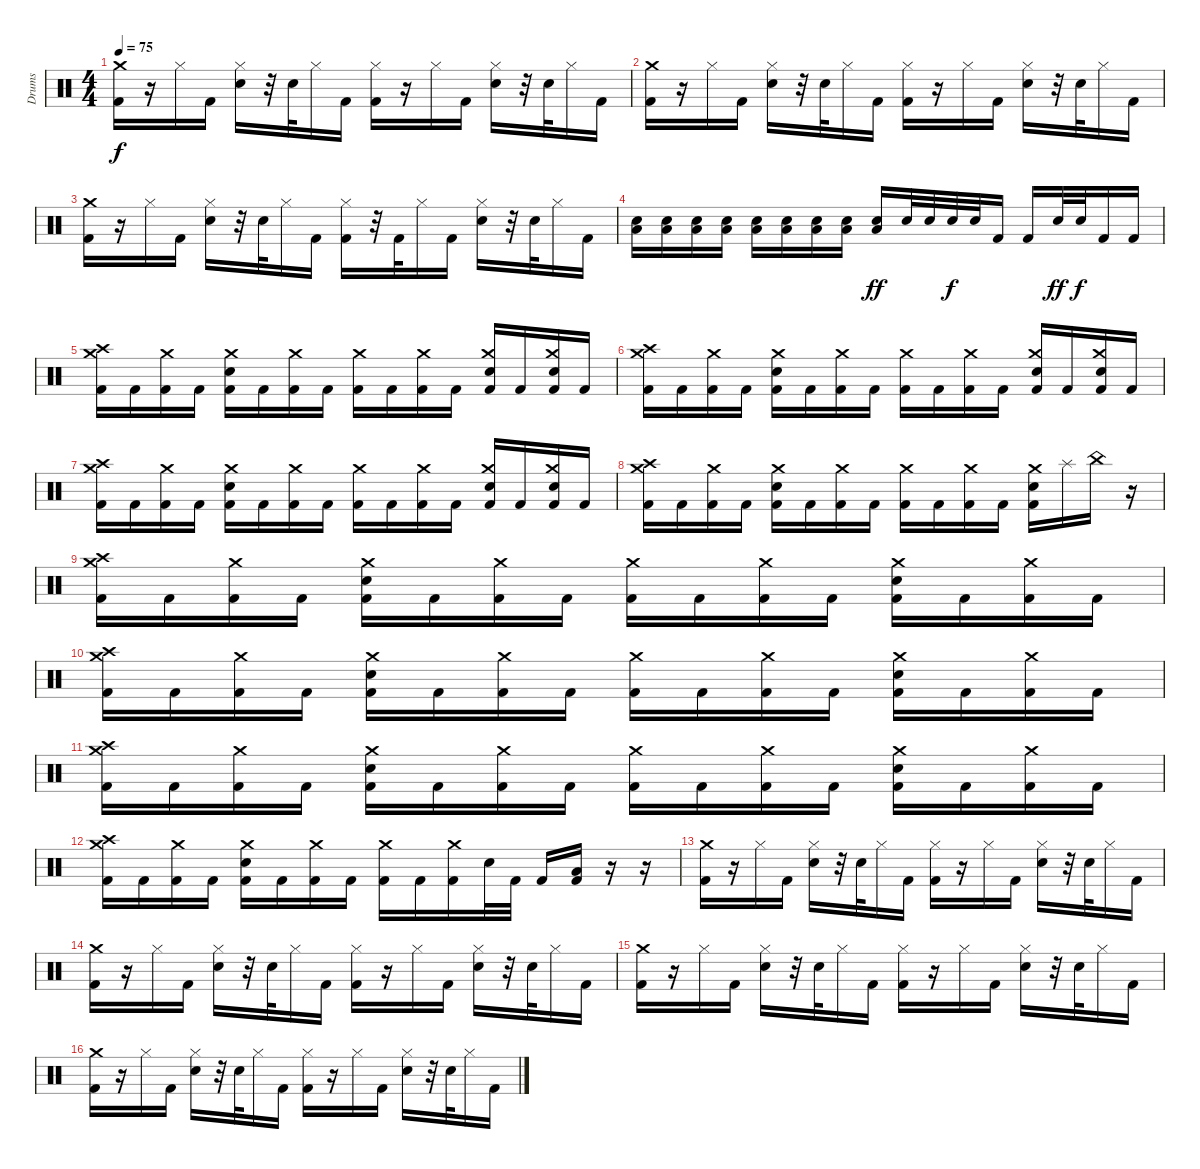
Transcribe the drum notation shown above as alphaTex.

\track ("Drums" "Drums") {instrument percussion}
\staff {score}
\articulation defaults
\ts (4 4)
\tempo 75
\clef neutral
\ks c
("Kick (hit) 2" "Crash medium (hit)").16{dy f} r.16 "Hi-Hat (closed)".16 "Kick (hit) 2".16 ("Electric Snare (hit)" "Hi-Hat (closed)").16 r.32 "Electric Snare (hit)".32 "Hi-Hat (closed)".16 "Kick (hit) 2".16 ("Kick (hit) 2" "Hi-Hat (closed)").16 r.16 "Hi-Hat (closed)".16 "Kick (hit) 2".16 ("Electric Snare (hit)" "Hi-Hat (closed)").16 r.32 "Electric Snare (hit)".32 "Hi-Hat (closed)".16 "Kick (hit) 2".16 |
("Kick (hit) 2" "Crash medium (hit)").16 r.16 "Hi-Hat (closed)".16 "Kick (hit) 2".16 ("Electric Snare (hit)" "Hi-Hat (closed)").16 r.32 "Electric Snare (hit)".32 "Hi-Hat (closed)".16 "Kick (hit) 2".16 ("Kick (hit) 2" "Hi-Hat (closed)").16 r.16 "Hi-Hat (closed)".16 "Kick (hit) 2".16 ("Electric Snare (hit)" "Hi-Hat (closed)").16 r.32 "Electric Snare (hit)".32 "Hi-Hat (closed)".16 "Kick (hit) 2".16 |
("Kick (hit) 2" "Crash medium (hit)").16 r.16 "Hi-Hat (closed)".16 "Kick (hit) 2".16 ("Electric Snare (hit)" "Hi-Hat (closed)").16 r.32 "Electric Snare (hit)".32 "Hi-Hat (closed)".16 "Kick (hit) 2".16 ("Kick (hit) 2" "Hi-Hat (closed)").16 r.32 "Kick (hit) 2".32 "Hi-Hat (closed)".16 "Kick (hit) 2".16 ("Electric Snare (hit)" "Hi-Hat (closed)").16 r.32 "Electric Snare (hit)".32 "Hi-Hat (closed)".16 "Kick (hit) 2".16 |
("Electric Snare (hit)" "Low Floor Tom (hit)").16{volume 8} ("Electric Snare (hit)" "Low Floor Tom (hit)").16 ("Electric Snare (hit)" "Low Floor Tom (hit)").16{volume 10} ("Electric Snare (hit)" "Low Floor Tom (hit)").16 ("Electric Snare (hit)" "Low Floor Tom (hit)").16{volume 13} ("Electric Snare (hit)" "Low Floor Tom (hit)").16 ("Electric Snare (hit)" "Low Floor Tom (hit)").16{volume 16} ("Electric Snare (hit)" "Low Floor Tom (hit)").16 ("Electric Snare (hit)" "Low Floor Tom (hit)").16{dy ff} "Electric Snare (hit)".32 "Electric Snare (hit)".32 "Electric Snare (hit)".32{dy f} "Electric Snare (hit)".32 "Kick (hit) 2".16 "Kick (hit) 2".16 "Electric Snare (hit)".32{dy ff} "Electric Snare (hit)".32{dy f} "Kick (hit) 2".16 "Kick (hit) 2".16 |
("Kick (hit) 2" "Crash high (hit)" "Crash medium (hit)").16 "Kick (hit) 2".16 ("Kick (hit) 2" "Crash medium (hit)").16 "Kick (hit) 2".16 ("Kick (hit) 2" "Electric Snare (hit)" "Crash medium (hit)").16 "Kick (hit) 2".16 ("Kick (hit) 2" "Crash medium (hit)").16 "Kick (hit) 2".16 ("Kick (hit) 2" "Crash medium (hit)").16 "Kick (hit) 2".16 ("Kick (hit) 2" "Crash medium (hit)").16 "Kick (hit) 2".16 ("Kick (hit) 2" "Electric Snare (hit)" "Crash medium (hit)").16 "Kick (hit) 2".16 ("Kick (hit) 2" "Electric Snare (hit)" "Crash medium (hit)").16 "Kick (hit) 2".16 |
("Kick (hit) 2" "Crash high (hit)" "Crash medium (hit)").16 "Kick (hit) 2".16 ("Kick (hit) 2" "Crash medium (hit)").16 "Kick (hit) 2".16 ("Kick (hit) 2" "Electric Snare (hit)" "Crash medium (hit)").16 "Kick (hit) 2".16 ("Kick (hit) 2" "Crash medium (hit)").16 "Kick (hit) 2".16 ("Kick (hit) 2" "Crash medium (hit)").16 "Kick (hit) 2".16 ("Kick (hit) 2" "Crash medium (hit)").16 "Kick (hit) 2".16 ("Kick (hit) 2" "Electric Snare (hit)" "Crash medium (hit)").16 "Kick (hit) 2".16 ("Kick (hit) 2" "Electric Snare (hit)" "Crash medium (hit)").16 "Kick (hit) 2".16 |
("Kick (hit) 2" "Crash high (hit)" "Crash medium (hit)").16 "Kick (hit) 2".16 ("Kick (hit) 2" "Crash medium (hit)").16 "Kick (hit) 2".16 ("Kick (hit) 2" "Electric Snare (hit)" "Crash medium (hit)").16 "Kick (hit) 2".16 ("Kick (hit) 2" "Crash medium (hit)").16 "Kick (hit) 2".16 ("Kick (hit) 2" "Crash medium (hit)").16 "Kick (hit) 2".16 ("Kick (hit) 2" "Crash medium (hit)").16 "Kick (hit) 2".16 ("Kick (hit) 2" "Electric Snare (hit)" "Crash medium (hit)").16 "Kick (hit) 2".16 ("Kick (hit) 2" "Electric Snare (hit)" "Crash medium (hit)").16 "Kick (hit) 2".16 |
("Kick (hit) 2" "Crash high (hit)" "Crash medium (hit)").16 "Kick (hit) 2".16 ("Kick (hit) 2" "Crash medium (hit)").16 "Kick (hit) 2".16 ("Kick (hit) 2" "Electric Snare (hit)" "Crash medium (hit)").16 "Kick (hit) 2".16 ("Kick (hit) 2" "Crash medium (hit)").16 "Kick (hit) 2".16 ("Kick (hit) 2" "Crash medium (hit)").16 "Kick (hit) 2".16 ("Kick (hit) 2" "Crash medium (hit)").16 "Kick (hit) 2".16 ("Kick (hit) 2" "Electric Snare (hit)" "Crash medium (hit)").16 "Splash (hit)".16 "China (hit)".16 r.16 |
("Kick (hit) 2" "Crash high (hit)" "Crash medium (hit)").16 "Kick (hit) 2".16 ("Kick (hit) 2" "Crash medium (hit)").16 "Kick (hit) 2".16 ("Kick (hit) 2" "Electric Snare (hit)" "Crash medium (hit)").16 "Kick (hit) 2".16 ("Kick (hit) 2" "Crash medium (hit)").16 "Kick (hit) 2".16 ("Kick (hit) 2" "Crash medium (hit)").16 "Kick (hit) 2".16 ("Kick (hit) 2" "Crash medium (hit)").16 "Kick (hit) 2".16 ("Kick (hit) 2" "Electric Snare (hit)" "Crash medium (hit)").16 "Kick (hit) 2".16 ("Kick (hit) 2" "Crash medium (hit)").16 "Kick (hit) 2".16 |
("Kick (hit) 2" "Crash high (hit)" "Crash medium (hit)").16 "Kick (hit) 2".16 ("Kick (hit) 2" "Crash medium (hit)").16 "Kick (hit) 2".16 ("Kick (hit) 2" "Electric Snare (hit)" "Crash medium (hit)").16 "Kick (hit) 2".16 ("Kick (hit) 2" "Crash medium (hit)").16 "Kick (hit) 2".16 ("Kick (hit) 2" "Crash medium (hit)").16 "Kick (hit) 2".16 ("Kick (hit) 2" "Crash medium (hit)").16 "Kick (hit) 2".16 ("Kick (hit) 2" "Electric Snare (hit)" "Crash medium (hit)").16 "Kick (hit) 2".16 ("Kick (hit) 2" "Crash medium (hit)").16 "Kick (hit) 2".16 |
("Kick (hit) 2" "Crash high (hit)" "Crash medium (hit)").16 "Kick (hit) 2".16 ("Kick (hit) 2" "Crash medium (hit)").16 "Kick (hit) 2".16 ("Kick (hit) 2" "Electric Snare (hit)" "Crash medium (hit)").16 "Kick (hit) 2".16 ("Kick (hit) 2" "Crash medium (hit)").16 "Kick (hit) 2".16 ("Kick (hit) 2" "Crash medium (hit)").16 "Kick (hit) 2".16 ("Kick (hit) 2" "Crash medium (hit)").16 "Kick (hit) 2".16 ("Kick (hit) 2" "Electric Snare (hit)" "Crash medium (hit)").16 "Kick (hit) 2".16 ("Kick (hit) 2" "Crash medium (hit)").16 "Kick (hit) 2".16 |
("Kick (hit) 2" "Crash high (hit)" "Crash medium (hit)").16 "Kick (hit) 2".16 ("Kick (hit) 2" "Crash medium (hit)").16 "Kick (hit) 2".16 ("Kick (hit) 2" "Electric Snare (hit)" "Crash medium (hit)").16 "Kick (hit) 2".16 ("Kick (hit) 2" "Crash medium (hit)").16 "Kick (hit) 2".16 ("Kick (hit) 2" "Crash medium (hit)").16 "Kick (hit) 2".16 ("Kick (hit) 2" "Crash medium (hit)").16 "Electric Snare (hit)".32 "Kick (hit) 2".32 "Kick (hit) 2".16 ("Kick (hit) 2" "Low Floor Tom (hit)").16 r.16 r.16 |
("Kick (hit) 2" "Crash medium (hit)").16 r.16 "Hi-Hat (closed)".16 "Kick (hit) 2".16 ("Electric Snare (hit)" "Hi-Hat (closed)").16 r.32 "Electric Snare (hit)".32 "Hi-Hat (closed)".16 "Kick (hit) 2".16 ("Kick (hit) 2" "Hi-Hat (closed)").16 r.16 "Hi-Hat (closed)".16 "Kick (hit) 2".16 ("Electric Snare (hit)" "Hi-Hat (closed)").16 r.32 "Electric Snare (hit)".32 "Hi-Hat (closed)".16 "Kick (hit) 2".16 |
("Kick (hit) 2" "Crash medium (hit)").16 r.16 "Hi-Hat (closed)".16 "Kick (hit) 2".16 ("Electric Snare (hit)" "Hi-Hat (closed)").16 r.32 "Electric Snare (hit)".32 "Hi-Hat (closed)".16 "Kick (hit) 2".16 ("Kick (hit) 2" "Hi-Hat (closed)").16 r.16 "Hi-Hat (closed)".16 "Kick (hit) 2".16 ("Electric Snare (hit)" "Hi-Hat (closed)").16 r.32 "Electric Snare (hit)".32 "Hi-Hat (closed)".16 "Kick (hit) 2".16 |
("Kick (hit) 2" "Crash medium (hit)").16 r.16 "Hi-Hat (closed)".16 "Kick (hit) 2".16 ("Electric Snare (hit)" "Hi-Hat (closed)").16 r.32 "Electric Snare (hit)".32 "Hi-Hat (closed)".16 "Kick (hit) 2".16 ("Kick (hit) 2" "Hi-Hat (closed)").16 r.16 "Hi-Hat (closed)".16 "Kick (hit) 2".16 ("Electric Snare (hit)" "Hi-Hat (closed)").16 r.32 "Electric Snare (hit)".32 "Hi-Hat (closed)".16 "Kick (hit) 2".16 |
("Kick (hit) 2" "Crash medium (hit)").16 r.16 "Hi-Hat (closed)".16 "Kick (hit) 2".16 ("Electric Snare (hit)" "Hi-Hat (closed)").16 r.32 "Electric Snare (hit)".32 "Hi-Hat (closed)".16 "Kick (hit) 2".16 ("Kick (hit) 2" "Hi-Hat (closed)").16 r.16 "Hi-Hat (closed)".16 "Kick (hit) 2".16 ("Electric Snare (hit)" "Hi-Hat (closed)").16 r.32 "Electric Snare (hit)".32 "Hi-Hat (closed)".16 "Kick (hit) 2".16
